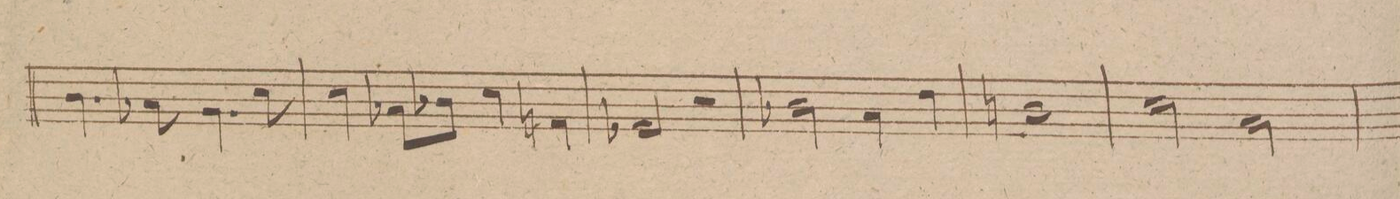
**kern	**dynam
*I"Clarinetto 2do in A.	*
*clefG2	*
*k[f#c#g#d#]	*
*met(c)	*
*M4/4	*
4.gX\	.
8fX\	.
4.e\	.
8a\	.
=247	=247
4a\	.
8fX\L	.
8gX\J	.
4a\	.
4d\	.
=248	=248
2cX/	.
2r	.
=249	=249
2gX\	.
4f#\	.
4b\	.
=250	=250
1g#X/	.
=251	=251
2a\	.
2f#\	.
=252	=252
*-	*-
